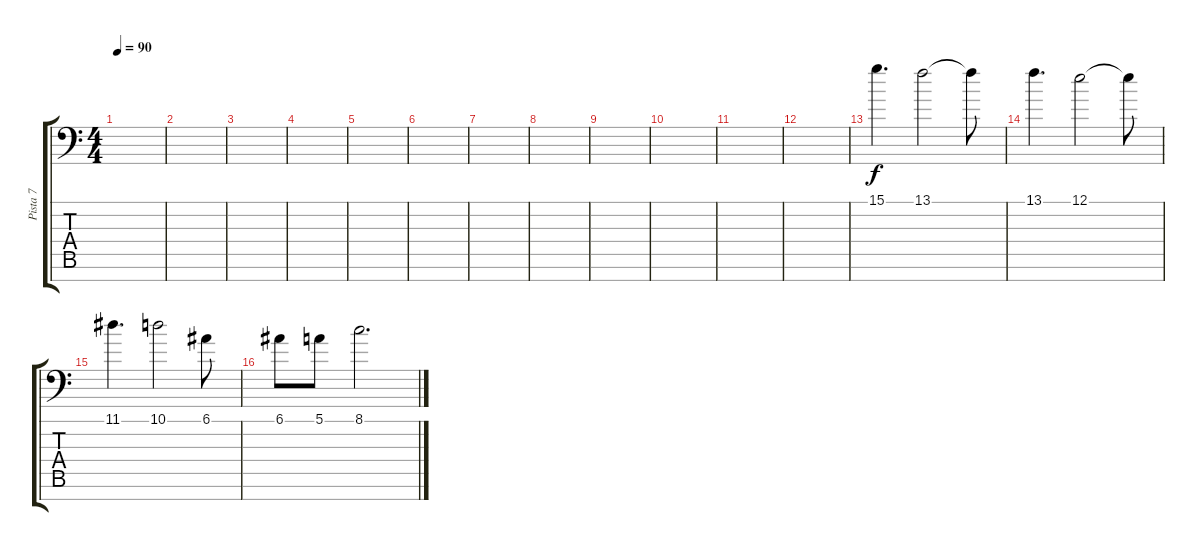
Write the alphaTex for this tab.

\track ("Pista 7" "Pista 7") {instrument electricpiano2}
\staff {score tabs}
\tuning (E4 B3 G3 D3 A2 E2 C-1) {hide}
\ts (4 4)
\tempo 90
\clef f4
\ks c
|
|
|
|
|
|
|
|
|
|
|
|
15.1.4{d} 13.1.2 13.1{t}.8 |
13.1.4{d} 12.1.2 12.1{t}.8 |
11.1.4{d} 10.1.2 6.1.8 |
6.1.8 5.1.8 8.1.2{d}
